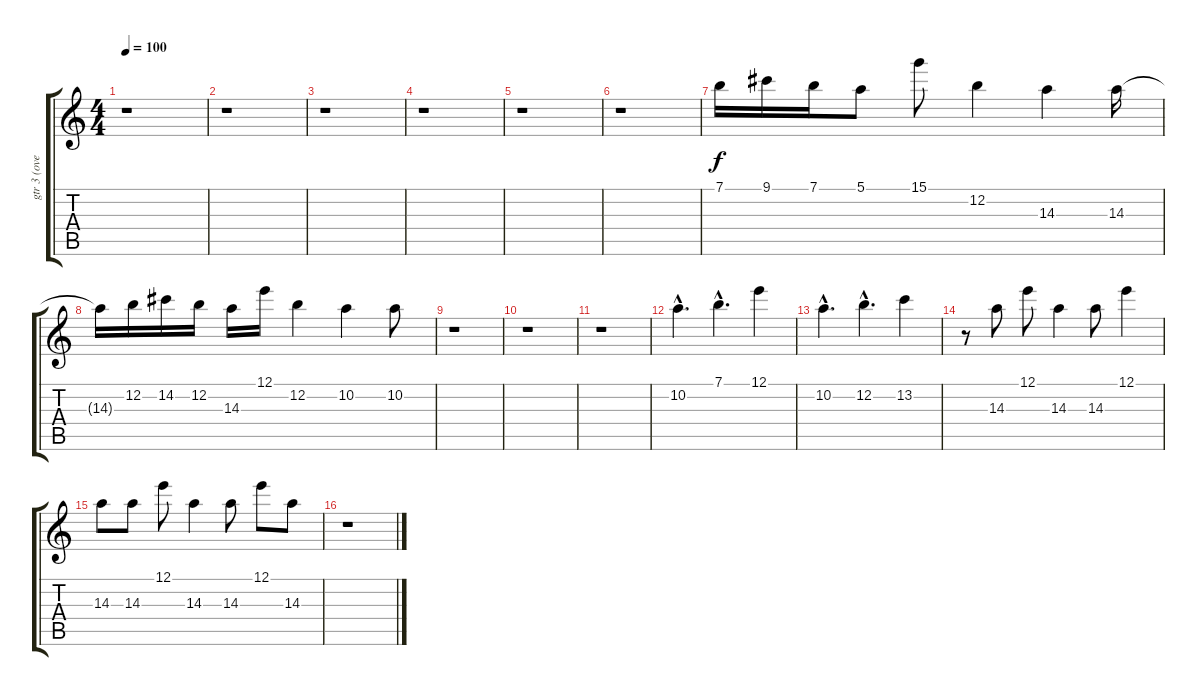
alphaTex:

\track ("gtr 3 (overdriven)" "gtr 3 (ove") {instrument overdrivenguitar}
\staff {score tabs}
\tuning (E4 B3 G3 D3 A2 E2) {hide}
\ts (4 4)
\tempo 100
\clef g2
\ks c
r.1{dy f} |
r.1 |
r.1 |
r.1 |
r.1 |
r.1 |
7.1.16 9.1.16 7.1.16 5.1.8 15.1.8 12.2.4 14.3.4 14.3.16 |
14.3{t}.16 12.2.16 14.2.16 12.2.16 14.3.16 12.1.16 12.2.4 10.2.4 10.2.8 |
r.1 |
r.1 |
r.1 |
10.2{hac}.4{d} 7.1{hac}.4{d} 12.1.4 |
10.2{hac}.4{d} 12.2{hac}.4{d} 13.2.4 |
r.8 14.3.8 12.1.8 14.3.4 14.3.8 12.1.4 |
14.3.8 14.3.8 12.1.8 14.3.4 14.3.8 12.1.8 14.3.8 |
r.1
